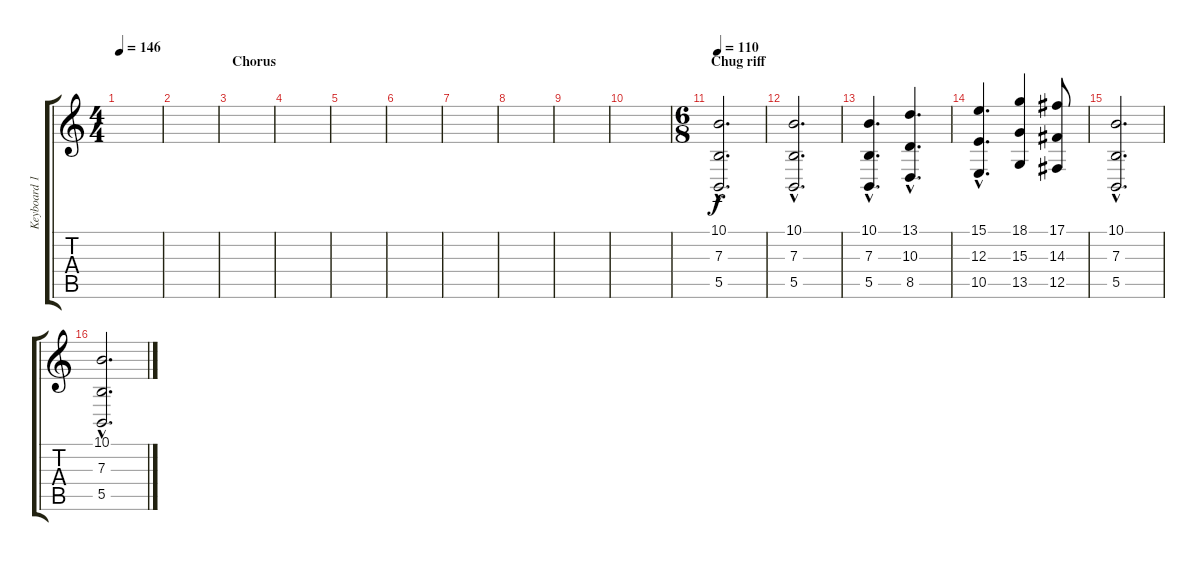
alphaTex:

\track ("Keyboard 1" "Keyboard 1") {instrument stringensemble1}
\staff {score tabs}
\tuning (Db4 Ab3 E3 B2 Gb2 B1) {hide}
\ts (4 4)
\tempo 146
\clef g2
\ks c
|
|
\section ("" "Chorus")
|
|
|
|
|
|
|
|
\ts (6 8)
\section ("" "Chug riff")
\tempo 110
(10.1{hac} 7.3{hac} 5.5{hac}).2{d} |
(10.1{hac} 7.3{hac} 5.5{hac}).2{d} |
(10.1{hac} 7.3{hac} 5.5{hac}).4{d} (13.1{hac} 10.3{hac} 8.5{hac}).4{d} |
(15.1{hac} 12.3{hac} 10.5{hac}).4{d} (18.1 15.3 13.5).4 (17.1 14.3 12.5).8 |
(10.1{hac} 7.3{hac} 5.5{hac}).2{d} |
(10.1{hac} 7.3{hac} 5.5{hac}).2{d}
